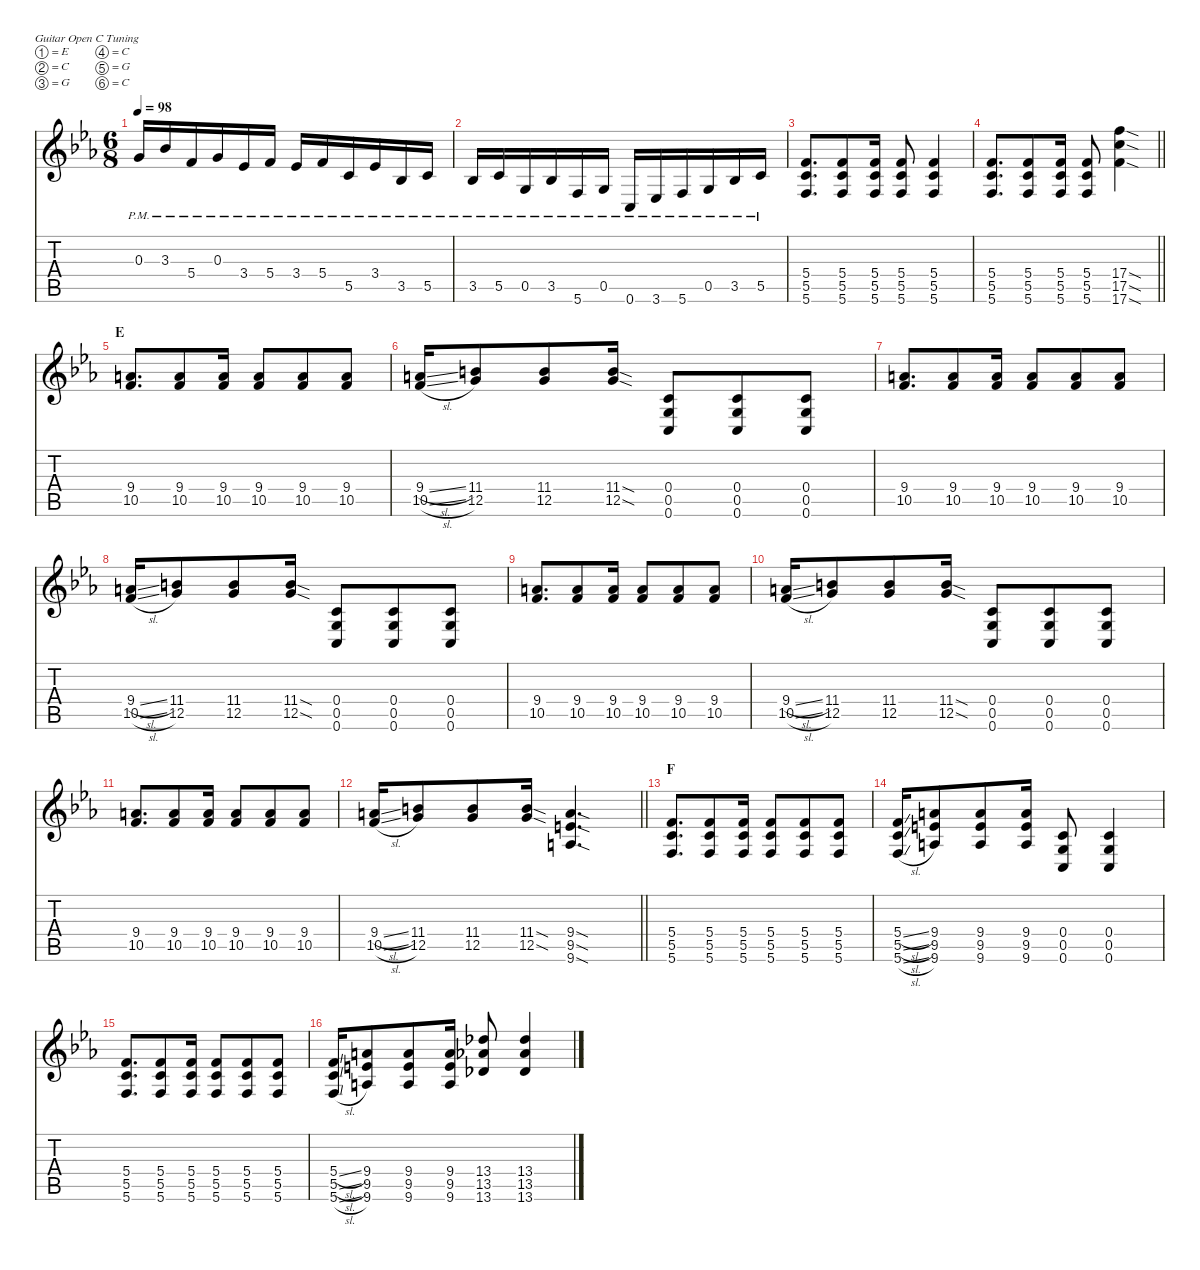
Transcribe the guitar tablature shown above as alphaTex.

\defaultSystemsLayout 4
\hideDynamics
\bracketExtendMode nobrackets
\singleTrackTrackNamePolicy hidden
\multiTrackTrackNamePolicy hidden
\firstSystemTrackNameMode fullname
\firstSystemTrackNameOrientation horizontal
\otherSystemsTrackNameOrientation horizontal
\track ("Devin Townsend" "dist.guit.") {instrument distortionguitar}
\staff {score tabs}
\tuning (E4 C4 G3 C3 G2 C2)
\ts (6 8)
\tempo 98
\clef g2
\ks eb
0.3{pm acc forcenatural}.16{dy f beam Up} 3.3{pm acc b}.16{beam Up} 5.4{pm acc forcenatural}.16{beam Up} 0.3{pm acc forcenatural}.16{beam Up} 3.4{pm acc b}.16{beam Up} 5.4{pm acc forcenatural}.16{beam Up} 3.4{pm acc b}.16{beam Up} 5.4{pm acc forcenatural}.16{beam Up} 5.5{pm acc forcenatural}.16{beam Up} 3.4{pm acc b}.16{beam Up} 3.5{pm acc b}.16{beam Up} 5.5{pm acc forcenatural}.16{beam Up} |
3.5{pm acc b}.16{beam Up} 5.5{pm acc forcenatural}.16{beam Up} 0.5{pm acc forcenatural}.16{beam Up} 3.5{pm acc b}.16{beam Up} 5.6{pm acc forcenatural}.16{beam Up} 0.5{pm acc forcenatural}.16{beam Up} 0.6{pm acc forcenatural}.16{beam Up} 3.6{pm acc b}.16{beam Up} 5.6{pm acc forcenatural}.16{beam Up} 0.5{pm acc forcenatural}.16{beam Up} 3.5{pm acc b}.16{beam Up} 5.5{pm acc forcenatural}.16{beam Up} |
(5.4{acc forcenatural} 5.5{acc forcenatural} 5.6{acc forcenatural}).8{d beam Up} (5.4{acc forcenatural} 5.5{acc forcenatural} 5.6{acc forcenatural}).8{beam Up} (5.4{acc forcenatural} 5.5{acc forcenatural} 5.6{acc forcenatural}).16{beam Up} (5.4{acc forcenatural} 5.5{acc forcenatural} 5.6{acc forcenatural}).8{beam Up} (5.4{acc forcenatural} 5.5{acc forcenatural} 5.6{acc forcenatural}).4{beam Up} |
\barLineRight lightlight
(5.4{acc forcenatural} 5.5{acc forcenatural} 5.6{acc forcenatural}).8{d beam Up} (5.4{acc forcenatural} 5.5{acc forcenatural} 5.6{acc forcenatural}).8{beam Up} (5.4{acc forcenatural} 5.5{acc forcenatural} 5.6{acc forcenatural}).16{beam Up} (5.4{acc forcenatural} 5.5{acc forcenatural} 5.6{acc forcenatural}).8{beam Up} (17.4{sod acc forcenatural} 17.5{sod acc forcenatural} 17.6{sod acc forcenatural}).4{beam Down} |
\section ("" "E")
(9.4{acc forcenatural} 10.5{acc forcenatural}).8{d beam Up} (9.4{acc forcenatural} 10.5{acc forcenatural}).8{beam Up} (9.4{acc forcenatural} 10.5{acc forcenatural}).16{beam Up} (9.4{acc forcenatural} 10.5{acc forcenatural}).8{beam Up} (9.4{acc forcenatural} 10.5{acc forcenatural}).8{beam Up} (9.4{acc forcenatural} 10.5{acc forcenatural}).8{beam Up} |
(9.4{sl acc forcenatural} 10.5{sl acc forcenatural}).16{beam Up} (11.4{acc forcenatural} 12.5{acc forcenatural}).8{beam Up} (11.4{acc forcenatural} 12.5{acc forcenatural}).8{beam Up} (11.4{sod acc forcenatural} 12.5{sod acc forcenatural}).16{beam Up} (0.4{acc forcenatural} 0.5{acc forcenatural} 0.6{acc forcenatural}).8{beam Up} (0.4{acc forcenatural} 0.5{acc forcenatural} 0.6{acc forcenatural}).8{beam Up} (0.4{acc forcenatural} 0.5{acc forcenatural} 0.6{acc forcenatural}).8{beam Up} |
(9.4{acc forcenatural} 10.5{acc forcenatural}).8{d beam Up} (9.4{acc forcenatural} 10.5{acc forcenatural}).8{beam Up} (9.4{acc forcenatural} 10.5{acc forcenatural}).16{beam Up} (9.4{acc forcenatural} 10.5{acc forcenatural}).8{beam Up} (9.4{acc forcenatural} 10.5{acc forcenatural}).8{beam Up} (9.4{acc forcenatural} 10.5{acc forcenatural}).8{beam Up} |
(9.4{sl acc forcenatural} 10.5{sl acc forcenatural}).16{beam Up} (11.4{acc forcenatural} 12.5{acc forcenatural}).8{beam Up} (11.4{acc forcenatural} 12.5{acc forcenatural}).8{beam Up} (11.4{sod acc forcenatural} 12.5{sod acc forcenatural}).16{beam Up} (0.4{acc forcenatural} 0.5{acc forcenatural} 0.6{acc forcenatural}).8{beam Up} (0.4{acc forcenatural} 0.5{acc forcenatural} 0.6{acc forcenatural}).8{beam Up} (0.4{acc forcenatural} 0.5{acc forcenatural} 0.6{acc forcenatural}).8{beam Up} |
(9.4{acc forcenatural} 10.5{acc forcenatural}).8{d beam Up} (9.4{acc forcenatural} 10.5{acc forcenatural}).8{beam Up} (9.4{acc forcenatural} 10.5{acc forcenatural}).16{beam Up} (9.4{acc forcenatural} 10.5{acc forcenatural}).8{beam Up} (9.4{acc forcenatural} 10.5{acc forcenatural}).8{beam Up} (9.4{acc forcenatural} 10.5{acc forcenatural}).8{beam Up} |
(9.4{sl acc forcenatural} 10.5{sl acc forcenatural}).16{beam Up} (11.4{acc forcenatural} 12.5{acc forcenatural}).8{beam Up} (11.4{acc forcenatural} 12.5{acc forcenatural}).8{beam Up} (11.4{sod acc forcenatural} 12.5{sod acc forcenatural}).16{beam Up} (0.4{acc forcenatural} 0.5{acc forcenatural} 0.6{acc forcenatural}).8{beam Up} (0.4{acc forcenatural} 0.5{acc forcenatural} 0.6{acc forcenatural}).8{beam Up} (0.4{acc forcenatural} 0.5{acc forcenatural} 0.6{acc forcenatural}).8{beam Up} |
(9.4{acc forcenatural} 10.5{acc forcenatural}).8{d beam Up} (9.4{acc forcenatural} 10.5{acc forcenatural}).8{beam Up} (9.4{acc forcenatural} 10.5{acc forcenatural}).16{beam Up} (9.4{acc forcenatural} 10.5{acc forcenatural}).8{beam Up} (9.4{acc forcenatural} 10.5{acc forcenatural}).8{beam Up} (9.4{acc forcenatural} 10.5{acc forcenatural}).8{beam Up} |
\barLineRight lightlight
(9.4{sl acc forcenatural} 10.5{sl acc forcenatural}).16{beam Up} (11.4{acc forcenatural} 12.5{acc forcenatural}).8{beam Up} (11.4{acc forcenatural} 12.5{acc forcenatural}).8{beam Up} (11.4{sod acc forcenatural} 12.5{sod acc forcenatural}).16{beam Up} (9.4{sod acc forcenatural} 9.5{sod acc forcenatural} 9.6{sod acc forcenatural}).4{d beam Up} |
\section ("" "F")
(5.4{acc forcenatural} 5.5{acc forcenatural} 5.6{acc forcenatural}).8{d beam Up} (5.4{acc forcenatural} 5.5{acc forcenatural} 5.6{acc forcenatural}).8{beam Up} (5.4{acc forcenatural} 5.5{acc forcenatural} 5.6{acc forcenatural}).16{beam Up} (5.4{acc forcenatural} 5.5{acc forcenatural} 5.6{acc forcenatural}).8{beam Up} (5.4{acc forcenatural} 5.5{acc forcenatural} 5.6{acc forcenatural}).8{beam Up} (5.4{acc forcenatural} 5.5{acc forcenatural} 5.6{acc forcenatural}).8{beam Up} |
(5.4{sl acc forcenatural} 5.5{sl acc forcenatural} 5.6{sl acc forcenatural}).16{beam Up} (9.4{acc forcenatural} 9.5{acc forcenatural} 9.6{acc forcenatural}).8{beam Up} (9.4{acc forcenatural} 9.5{acc forcenatural} 9.6{acc forcenatural}).8{beam Up} (9.4{acc forcenatural} 9.5{acc forcenatural} 9.6{acc forcenatural}).16{beam Up} (0.4{acc forcenatural} 0.5{acc forcenatural} 0.6{acc forcenatural}).8{beam Up} (0.4{acc forcenatural} 0.5{acc forcenatural} 0.6{acc forcenatural}).4{beam Up} |
(5.4{acc forcenatural} 5.5{acc forcenatural} 5.6{acc forcenatural}).8{d beam Up} (5.4{acc forcenatural} 5.5{acc forcenatural} 5.6{acc forcenatural}).8{beam Up} (5.4{acc forcenatural} 5.5{acc forcenatural} 5.6{acc forcenatural}).16{beam Up} (5.4{acc forcenatural} 5.5{acc forcenatural} 5.6{acc forcenatural}).8{beam Up} (5.4{acc forcenatural} 5.5{acc forcenatural} 5.6{acc forcenatural}).8{beam Up} (5.4{acc forcenatural} 5.5{acc forcenatural} 5.6{acc forcenatural}).8{beam Up} |
(5.4{sl acc forcenatural} 5.5{sl acc forcenatural} 5.6{sl acc forcenatural}).16{beam Up} (9.4{acc forcenatural} 9.5{acc forcenatural} 9.6{acc forcenatural}).8{beam Up} (9.4{acc forcenatural} 9.5{acc forcenatural} 9.6{acc forcenatural}).8{beam Up} (9.4{acc forcenatural} 9.5{acc forcenatural} 9.6{acc forcenatural}).16{beam Up} (13.4{acc b} 13.5{acc b} 13.6{acc b}).8{beam Up} (13.4{acc b} 13.5{acc b} 13.6{acc b}).4{beam Up}
